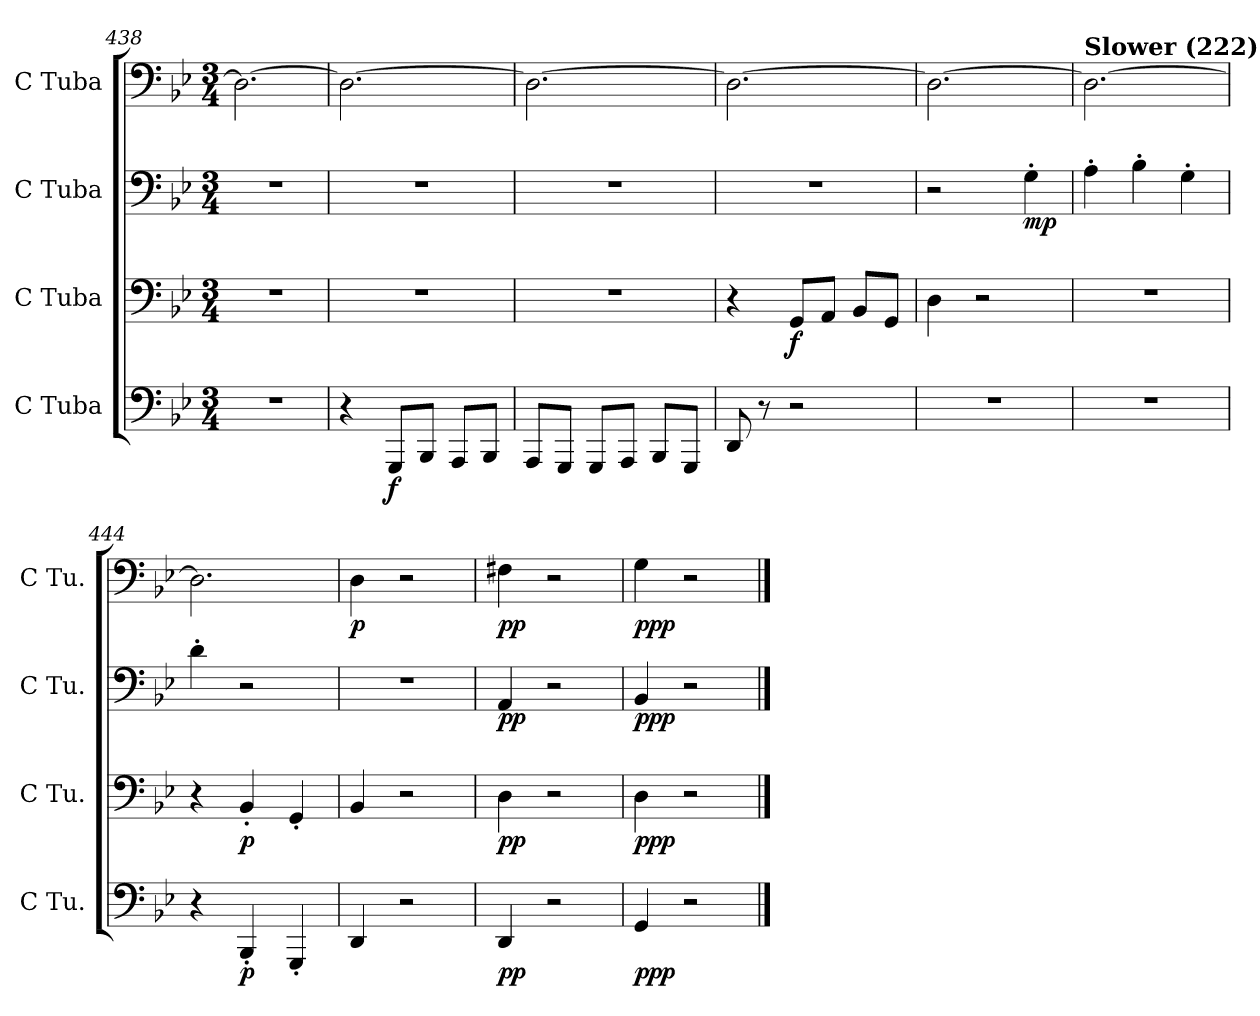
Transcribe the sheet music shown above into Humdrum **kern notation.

**kern	**dynam	**kern	**dynam	**kern	**dynam	**kern	**dynam
*part4	*part4	*part3	*part3	*part2	*part2	*part1	*part1
*staff4	*staff4	*staff3	*staff3	*staff2	*staff2	*staff1	*staff1
*I"C Tuba	*	*I"C Tuba	*	*I"C Tuba	*	*I"C Tuba	*
*I'C Tu.	*	*I'C Tu.	*	*I'C Tu.	*	*I'C Tu.	*
*clefF4	*	*clefF4	*	*clefF4	*	*clefF4	*
*k[b-e-]	*	*k[b-e-]	*	*k[b-e-]	*	*k[b-e-]	*
*M3/4	*	*M3/4	*	*M3/4	*	*M3/4	*
=438	=438	=438	=438	=438	=438	=438	=438
2.r	.	2.r	.	2.r	.	2.D\_	.
=439	=439	=439	=439	=439	=439	=439	=439
4r	.	2.r	.	2.r	.	2.D\_	.
!	!LO:DY:b	!	!	!	!	!	!
8GGG/L	f	.	.	.	.	.	.
8BBB-/J	.	.	.	.	.	.	.
8AAA/L	.	.	.	.	.	.	.
8BBB-/J	.	.	.	.	.	.	.
=440	=440	=440	=440	=440	=440	=440	=440
8AAA/L	.	2.r	.	2.r	.	2.D\_	.
8GGG/J	.	.	.	.	.	.	.
8GGG/L	.	.	.	.	.	.	.
8AAA/J	.	.	.	.	.	.	.
8BBB-/L	.	.	.	.	.	.	.
8GGG/J	.	.	.	.	.	.	.
=441	=441	=441	=441	=441	=441	=441	=441
8DD/	.	4r	.	2.r	.	2.D\_	.
8r	.	.	.	.	.	.	.
!	!	!	!LO:DY:b	!	!	!	!
2r	.	8GG/L	f	.	.	.	.
.	.	8AA/J	.	.	.	.	.
.	.	8BB-/L	.	.	.	.	.
.	.	8GG/J	.	.	.	.	.
=442	=442	=442	=442	=442	=442	=442	=442
2.r	.	4D\	.	2r	.	2.D\_	.
.	.	2r	.	.	.	.	.
!	!	!	!	!	!LO:DY:b	!	!
.	.	.	.	4G'\	mp	.	.
!!LO:LB:g=z
=443	=443	=443	=443	=443	=443	=443	=443
!	!	!	!	!	!	!LO:TX:a:B:t=Slower (222)	!
2.r	.	2.r	.	4A'\	.	2.D\_	.
.	.	.	.	4B-'\	.	.	.
.	.	.	.	4G'\	.	.	.
=444	=444	=444	=444	=444	=444	=444	=444
4r	.	4r	.	4d'\	.	2.D\]	.
!	!LO:DY:b	!	!LO:DY:b	!	!	!	!
4BBB-'/	p	4BB-'/	p	2r	.	.	.
4GGG'/	.	4GG'/	.	.	.	.	.
=445	=445	=445	=445	=445	=445	=445	=445
!	!	!	!	!	!	!	!LO:DY:b
4DD/	.	4BB-/	.	2.r	.	4D\	p
2r	.	2r	.	.	.	2r	.
=446	=446	=446	=446	=446	=446	=446	=446
!	!LO:DY:b	!	!LO:DY:b	!	!LO:DY:b	!	!LO:DY:b
4DD/	pp	4D\	pp	4AA/	pp	4F#X\	pp
2r	.	2r	.	2r	.	2r	.
=447	=447	=447	=447	=447	=447	=447	=447
!	!LO:DY:b	!	!LO:DY:b	!	!LO:DY:b	!	!LO:DY:b
4GG/	ppp	4D\	ppp	4BB-/	ppp	4G\	ppp
2r	.	2r	.	2r	.	2r	.
==	==	==	==	==	==	==	==
*-	*-	*-	*-	*-	*-	*-	*-
